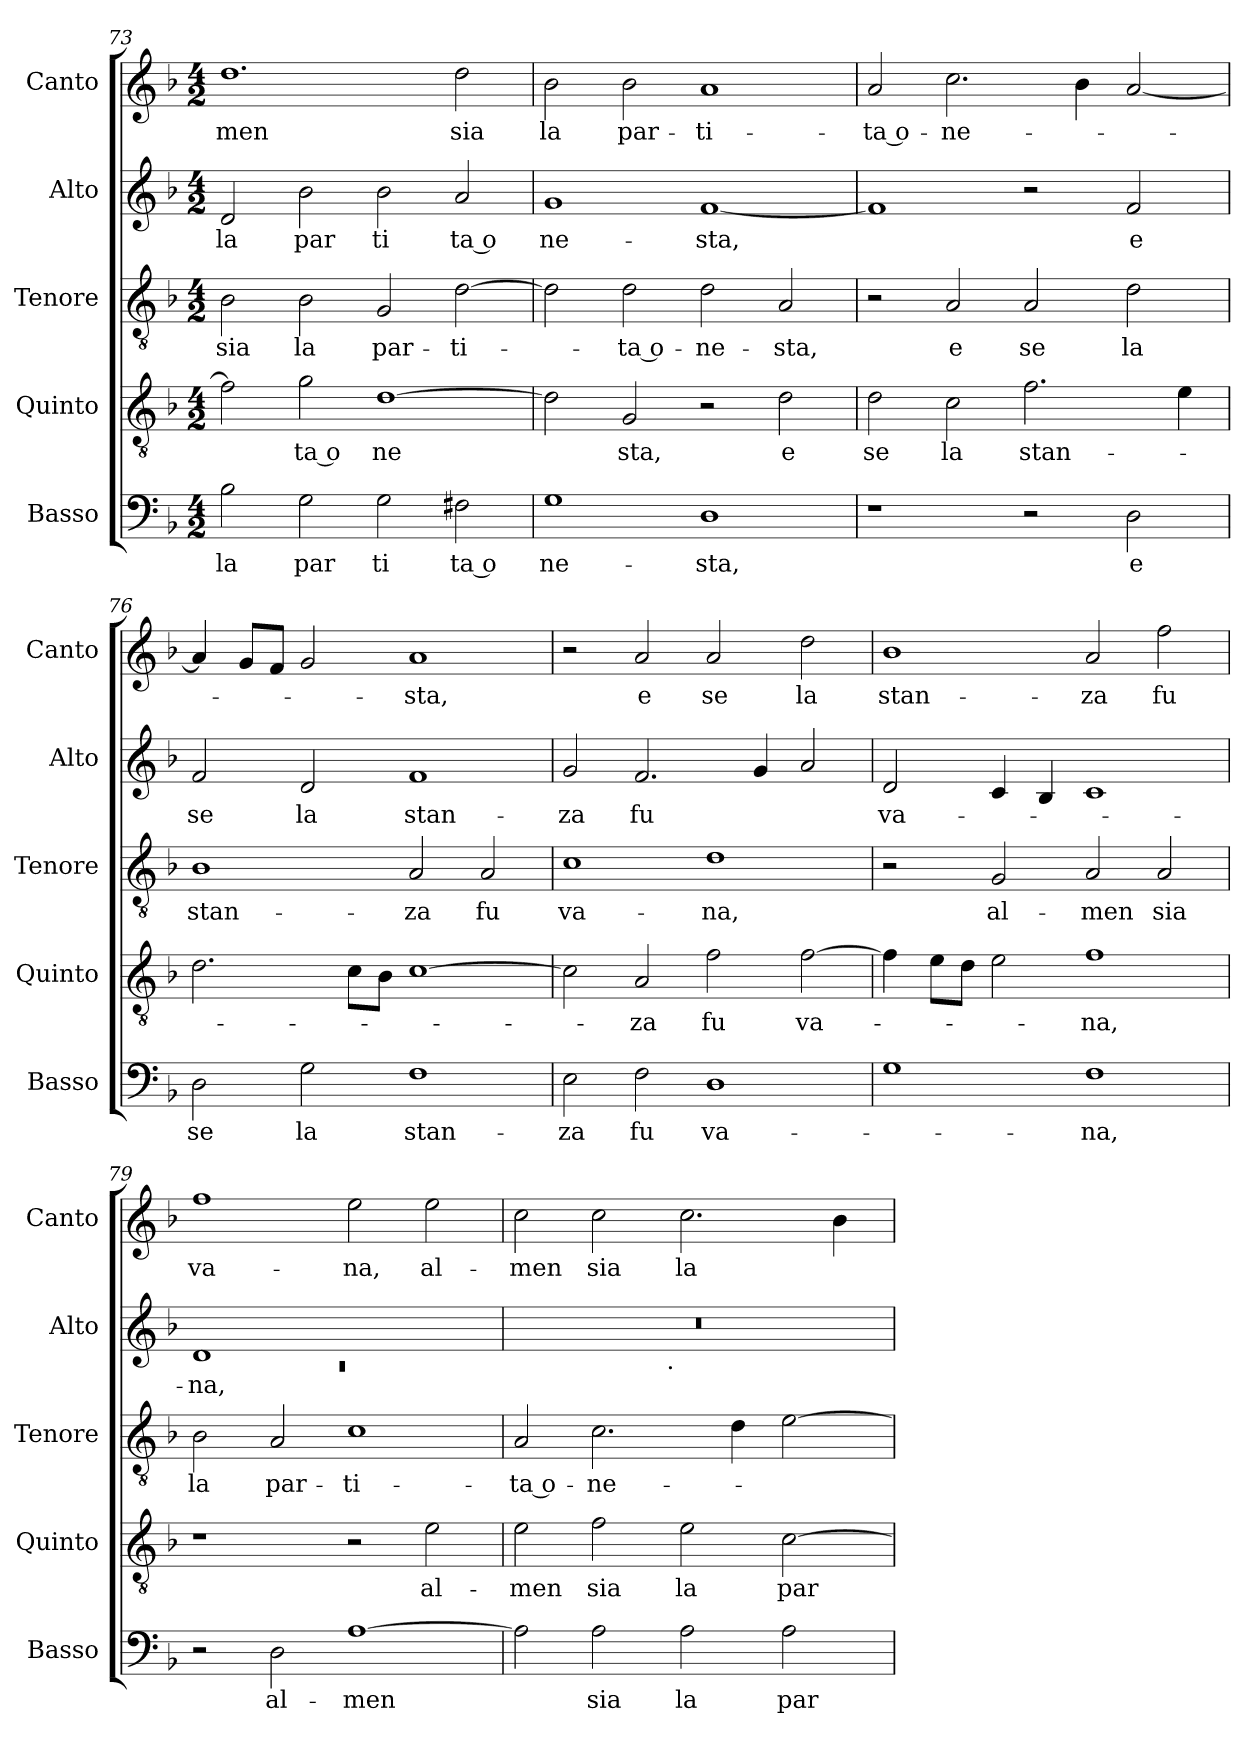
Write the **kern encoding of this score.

**kern	**text	**kern	**text	**kern	**text	**kern	**text	**kern	**text
*part5	*part5	*part4	*part4	*part3	*part3	*part2	*part2	*part1	*part1
*staff5	*staff5	*staff4	*staff4	*staff3	*staff3	*staff2	*staff2	*staff1	*staff1
*I"Basso	*	*I"Quinto	*	*I"Tenore	*	*I"Alto	*	*I"Canto	*
*I'Basso	*	*I'Quinto	*	*I'Tenore	*	*I'Alto	*	*I'Canto	*
*clefF4	*	*clefGv2	*	*clefGv2	*	*clefG2	*	*clefG2	*
*k[b-]	*	*k[b-]	*	*k[b-]	*	*k[b-]	*	*k[b-]	*
*F:	*	*F:	*	*F:	*	*F:	*	*F:	*
*M4/2	*	*M4/2	*	*M4/2	*	*M4/2	*	*M4/2	*
=73	=73	=73	=73	=73	=73	=73	=73	=73	=73
2B-\	la	2f\]	.	2B-\	sia	2d/	la	1.dd	men
2G\	par	2g\	ta o	2B-\	la	2b-\	par	.	.
2G\	ti	[1d	ne	2G/	par-	2b-\	ti	.	.
2F#X\	ta o	.	.	[2d\	-ti-	2a/	ta o	2dd\	sia
=74	=74	=74	=74	=74	=74	=74	=74	=74	=74
1G	ne-	2d\]	.	2d\]	.	1g	ne-	2b-\	la
.	.	2G/	sta,	2d\	ta o-	.	.	2b-\	par-
1D	-sta,	2r	.	2d\	-ne-	[1f	-sta,	1a	-ti-
.	.	2d\	e	2A/	-sta,	.	.	.	.
!!LO:LB:g=z
=75	=75	=75	=75	=75	=75	=75	=75	=75	=75
1r	.	2d\	se	2r	.	1f]	.	2a/	ta o-
.	.	2c\	la	2A/	e	.	.	2.cc\	-ne-
2r	.	2.f\	stan-	2A/	se	2r	.	.	.
.	.	.	.	.	.	.	.	4b-\	.
2D\	e	.	.	2d\	la	2f/	e	[2a/	.
.	.	4e\	.	.	.	.	.	.	.
=76	=76	=76	=76	=76	=76	=76	=76	=76	=76
2D\	se	2.d\	.	1B-	stan-	2f/	se	4a/]	.
.	.	.	.	.	.	.	.	8g/L	.
.	.	.	.	.	.	.	.	8f/J	.
2G\	la	.	.	.	.	2d/	la	2g/	.
.	.	8c\L	.	.	.	.	.	.	.
.	.	8B-\J	.	.	.	.	.	.	.
1F	stan-	[1c	.	2A/	-za	1f	stan-	1a	-sta,
.	.	.	.	2A/	fu	.	.	.	.
=77	=77	=77	=77	=77	=77	=77	=77	=77	=77
2E\	-za	2c\]	.	1c	va-	2g/	-za	2r	.
2F\	fu	2A/	-za	.	.	2.f/	fu	2a/	e
1D	va-	2f\	fu	1d	-na,	.	.	2a/	se
.	.	.	.	.	.	4g/	.	.	.
.	.	[2f\	va-	.	.	2a/	.	2dd\	la
=78	=78	=78	=78	=78	=78	=78	=78	=78	=78
1G	.	4f\]	.	2r	.	2d/	va-	1b-	stan-
.	.	8e\L	.	.	.	.	.	.	.
.	.	8d\J	.	.	.	.	.	.	.
.	.	2e\	.	2G/	al-	4c/	.	.	.
.	.	.	.	.	.	4B-/	.	.	.
1F	-na,	1f	-na,	2A/	-men	1c	.	2a/	-za
.	.	.	.	2A/	sia	.	.	2ff\	fu
!!LO:PB:g=z
=79	=79	=79	=79	=79	=79	=79	=79	=79	=79
*	*	*	*	*	*	*^	*	*	*
2r	.	1r	.	2B-\	la	1d	0rc	-na,	1ff	va-
2D\	al-	.	.	2A/	par-	.	.	.	.	.
[1A	-men	2r	.	1c	-ti-	1ryy	.	.	2ee\	-na,
.	.	2e\	al-	.	.	.	.	.	2ee\	al-
=80	=80	=80	=80	=80	=80	=80	=80	=80	=80	=80
2A\]	.	2e\	-men	2A/	ta o-	0r	2ryy	.	2cc\	-men
2A\	sia	2f\	sia	2.c\	-ne-	.	4...ryy	.	2cc\	sia
!	!	!	!	!	!	!	!LO:TX:b:t=.	!	!	!
.	.	.	.	.	.	.	1ryy	.	.	.
2A\	la	2e\	la	.	.	.	.	.	2.cc\	la
.	.	.	.	4d\	.	.	.	.	.	.
2A\	par-	[2c\	par-	[2e\	.	.	.	.	.	.
.	.	.	.	.	.	.	.	.	4b-\	.
.	.	.	.	.	.	.	32ryy	.	.	.
*	*	*	*	*	*	*v	*v	*	*	*
=	=	=	=	=	=	=	=	=	=
*-	*-	*-	*-	*-	*-	*-	*-	*-	*-
